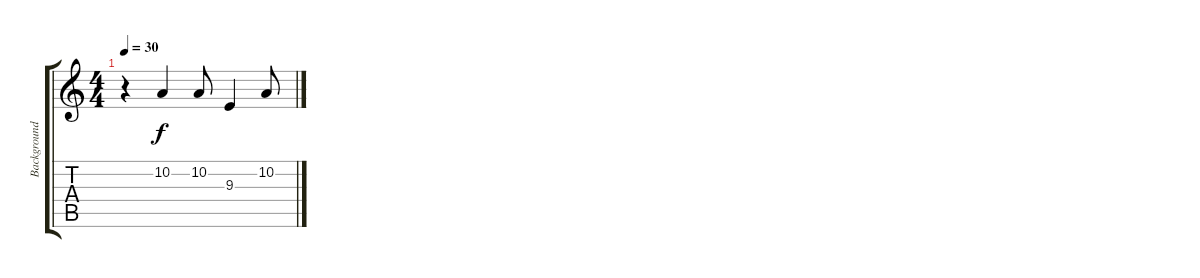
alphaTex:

\track ("Background Vocals" "Background") {instrument tenorsax}
\staff {score tabs}
\tuning (E4 B3 G3 D3 A2 E2) {hide}
\ts (4 4)
\tempo 30
\clef g2
\ks c
r.4{dy f instrument choiraahs} 10.2.4 10.2.8 9.3.4 10.2.8
